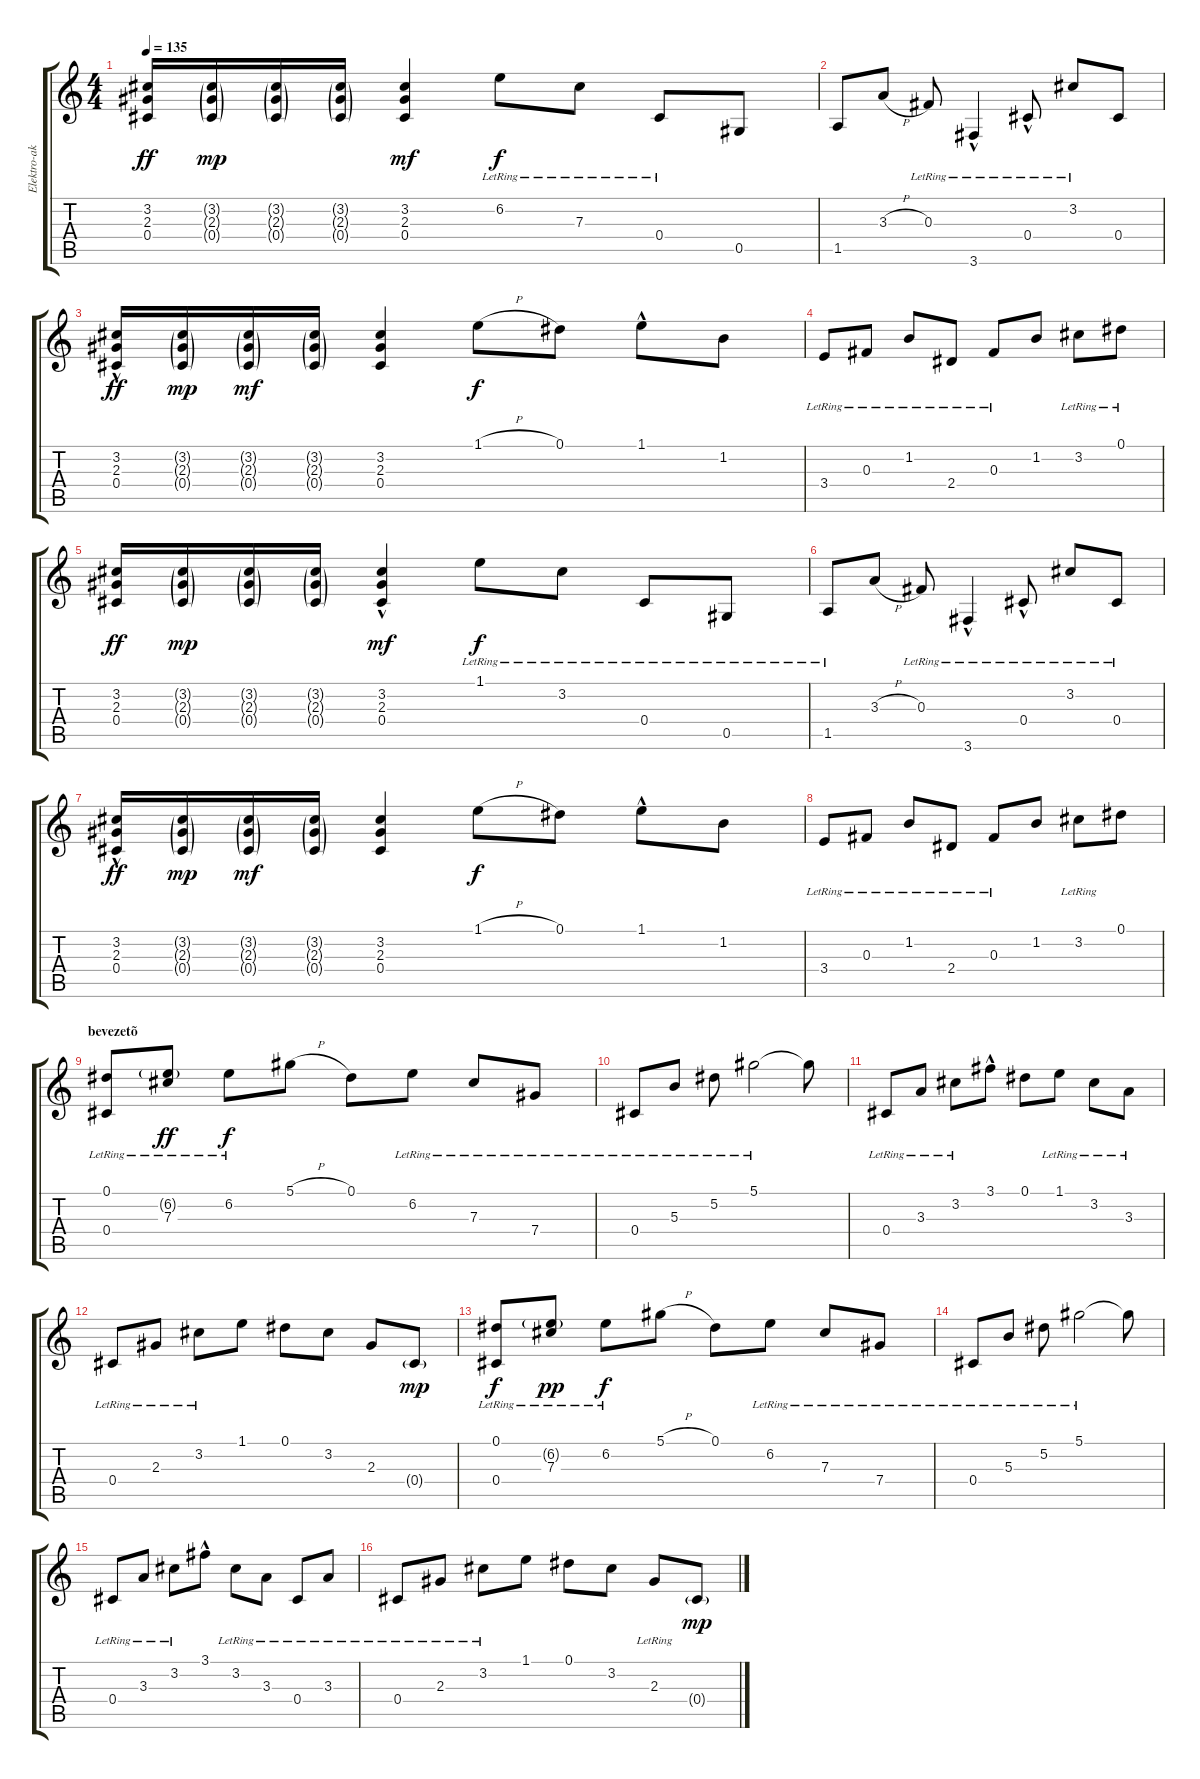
\track ("Elektro-akusztikus gitár" "Elektro-ak") {instrument acousticguitarnylon}
\staff {score tabs}
\tuning (Eb4 Bb3 Gb3 Db3 Ab2 Eb2) {hide}
\ts (4 4)
\tempo 135
\clef g2
\ks c
(3.2 2.3 0.4).16{dy ff instrument acousticguitarnylon} (3.2{g} 2.3{g} 0.4{g}).16{dy mp} (3.2{g} 2.3{g} 0.4{g}).16 (3.2{g} 2.3{g} 0.4{g}).16 (3.2 2.3 0.4).4{dy mf} 6.2{lr}.8{dy f} 7.3{lr}.8 0.4{lr}.8 0.5.8 |
1.5.8 3.3{h}.8 0.3{lr}.8 3.6{hac lr}.4 0.4{hac lr}.8 3.2{lr}.8 0.4.8 |
(3.2{hac} 2.3{hac} 0.4{hac}).16{dy ff} (3.2{g} 2.3{g} 0.4{g}).16{dy mp} (3.2{g} 2.3{g} 0.4{g}).16{dy mf} (3.2{g} 2.3{g} 0.4{g}).16 (3.2 2.3 0.4).4 1.1{h}.8{dy f} 0.1.8 1.1{hac}.8 1.2.8 |
3.4{lr}.8 0.3{lr}.8 1.2{lr}.8 2.4{lr}.8 0.3{lr}.8 1.2.8 3.2{lr}.8 0.1{lr}.8 |
(3.2 2.3 0.4).16{dy ff} (3.2{g} 2.3{g} 0.4{g}).16{dy mp} (3.2{g} 2.3{g} 0.4{g}).16 (3.2{g} 2.3{g} 0.4{g}).16 (3.2 2.3{hac} 0.4{hac}).4{dy mf} 1.1{lr}.8{dy f} 3.2{lr}.8 0.4{lr}.8 0.5{lr}.8 |
1.5{lr}.8 3.3{h}.8 0.3{lr}.8 3.6{hac lr}.4 0.4{hac lr}.8 3.2{lr}.8 0.4{lr}.8 |
(3.2{hac} 2.3{hac} 0.4{hac}).16{dy ff} (3.2{g} 2.3{g} 0.4{g}).16{dy mp} (3.2{g} 2.3{g} 0.4{g}).16{dy mf} (3.2{g} 2.3{g} 0.4{g}).16 (3.2 2.3 0.4).4 1.1{h}.8{dy f} 0.1.8 1.1{hac}.8 1.2.8 |
3.4{lr}.8 0.3{lr}.8 1.2{lr}.8 2.4{lr}.8 0.3{lr}.8 1.2.8 3.2{lr}.8 0.1.8 |
\section ("" "bevezetõ")
(0.1 0.4{lr}).8 (6.2{g} 7.3{lr}).8{dy ff} 6.2{lr}.8{dy f} 5.1{h}.8 0.1.8 6.2{lr}.8 7.3{lr}.8 7.4{lr}.8 |
0.4{lr}.8 5.3{lr}.8 5.2{lr}.8 5.1{lr}.2 5.1{t}.8 |
0.4{lr}.8 3.3{lr}.8 3.2{lr}.8 3.1{hac}.8 0.1.8 1.1{lr}.8 3.2{lr}.8 3.3{lr}.8 |
0.4{lr}.8 2.3{lr}.8 3.2{lr}.8 1.1.8 0.1.8 3.2.8 2.3.8 0.4{g}.8{dy mp} |
(0.1 0.4{lr}).8{dy f} (6.2{g} 7.3{lr}).8{dy pp} 6.2{lr}.8{dy f} 5.1{h}.8 0.1.8 6.2{lr}.8 7.3{lr}.8 7.4{lr}.8 |
0.4{lr}.8 5.3{lr}.8 5.2{lr}.8 5.1{lr}.2 5.1{t}.8 |
0.4{lr}.8 3.3{lr}.8 3.2{lr}.8 3.1{hac}.8 3.2{lr}.8 3.3{lr}.8 0.4{lr}.8 3.3{lr}.8 |
0.4{lr}.8 2.3{lr}.8 3.2{lr}.8 1.1.8 0.1.8 3.2.8 2.3{lr}.8 0.4{g}.8{dy mp}
